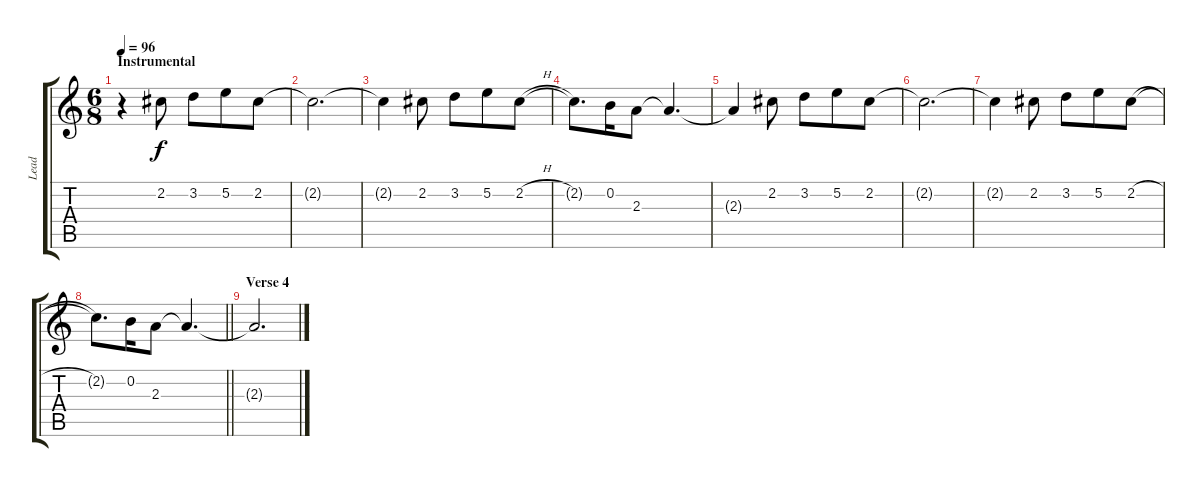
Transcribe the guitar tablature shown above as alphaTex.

\track ("Lead" "Lead") {instrument distortionguitar}
\staff {score tabs}
\tuning (E4 B3 G3 D3 A2 E2) {hide}
\ts (6 8)
\section ("" "Instrumental")
\tempo 96
\clef g2
\ks c
r.4{dy f} 2.2.8 3.2.8 5.2.8 2.2.8 |
2.2{t}.2{d} |
2.2{t}.4 2.2.8 3.2.8 5.2.8 2.2{h}.8 |
2.2{t}.8{d} 0.2.16 2.3.8 2.3{t}.4{d} |
2.3{t}.4 2.2.8 3.2.8 5.2.8 2.2.8 |
2.2{t}.2{d} |
2.2{t}.4 2.2.8 3.2.8 5.2.8 2.2{h}.8 |
\barLineRight lightlight
2.2{t}.8{d} 0.2.16 2.3.8 2.3{t}.4{d} |
\section ("" "Verse 4")
2.3{t}.2{d}
